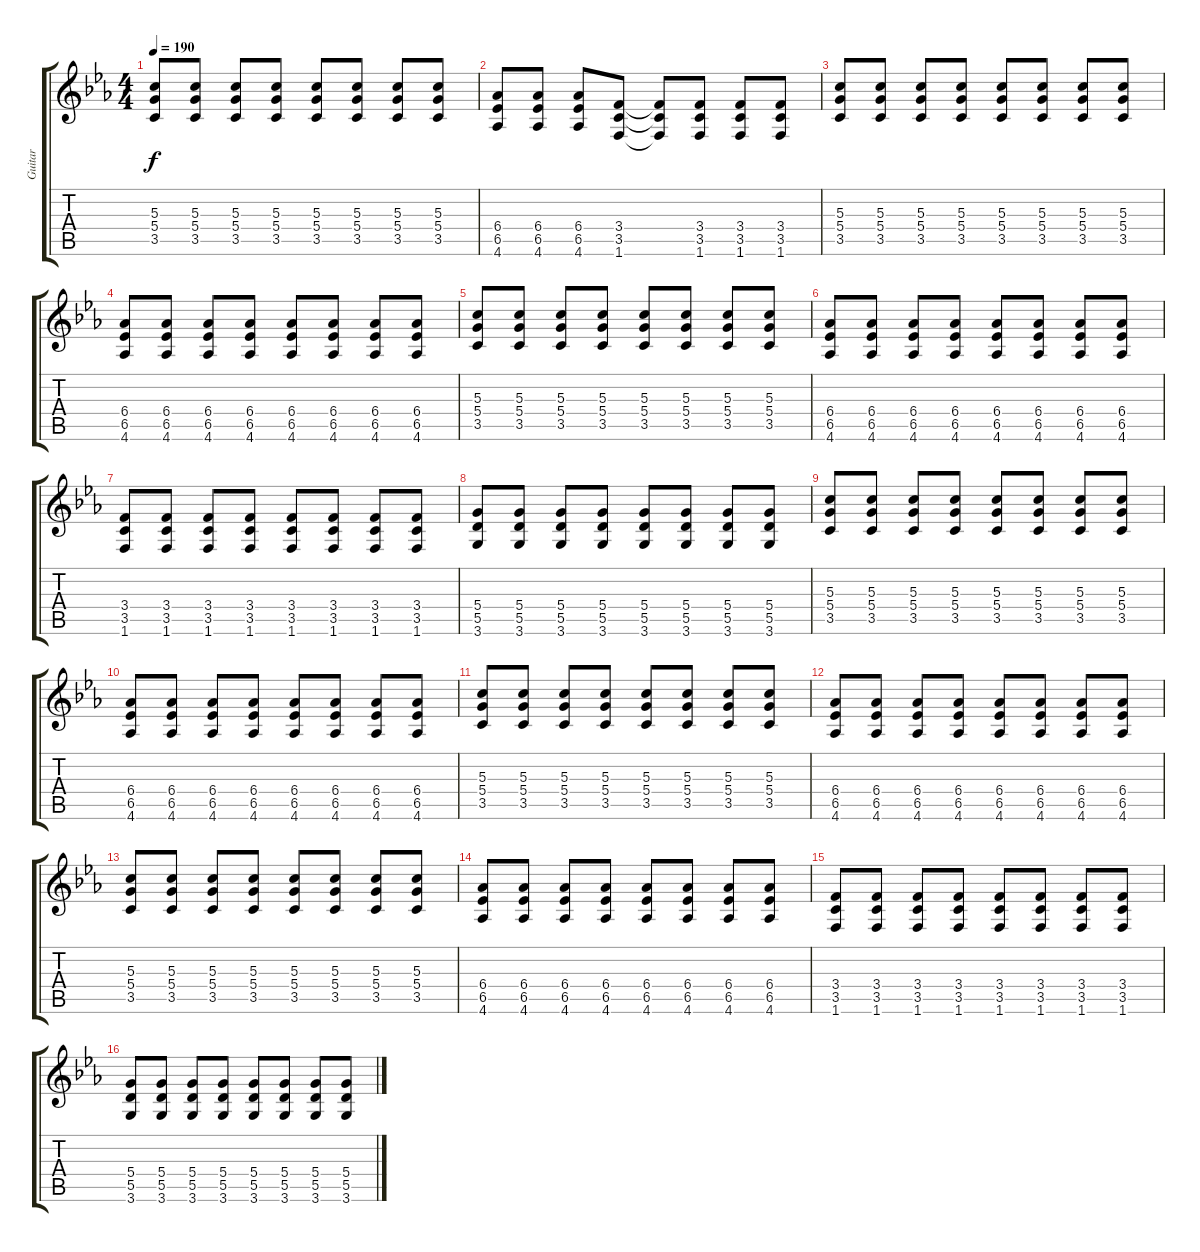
\track ("Guitar" "Guitar") {instrument distortionguitar}
\staff {score tabs}
\tuning (E4 B3 G3 D3 A2 E2) {hide}
\ts (4 4)
\tempo 190
\clef g2
\ks eb
(5.3 5.4 3.5).8{dy f} (5.3 5.4 3.5).8 (5.3 5.4 3.5).8 (5.3 5.4 3.5).8 (5.3 5.4 3.5).8 (5.3 5.4 3.5).8 (5.3 5.4 3.5).8 (5.3 5.4 3.5).8 |
(6.4 6.5 4.6).8 (6.4 6.5 4.6).8 (6.4 6.5 4.6).8 (3.4 3.5 1.6).8 (3.4{t} 3.5{t} 1.6{t}).8 (3.4 3.5 1.6).8 (3.4 3.5 1.6).8 (3.4 3.5 1.6).8 |
(5.3 5.4 3.5).8 (5.3 5.4 3.5).8 (5.3 5.4 3.5).8 (5.3 5.4 3.5).8 (5.3 5.4 3.5).8 (5.3 5.4 3.5).8 (5.3 5.4 3.5).8 (5.3 5.4 3.5).8 |
(6.4 6.5 4.6).8 (6.4 6.5 4.6).8 (6.4 6.5 4.6).8 (6.4 6.5 4.6).8 (6.4 6.5 4.6).8 (6.4 6.5 4.6).8 (6.4 6.5 4.6).8 (6.4 6.5 4.6).8 |
(5.3 5.4 3.5).8 (5.3 5.4 3.5).8 (5.3 5.4 3.5).8 (5.3 5.4 3.5).8 (5.3 5.4 3.5).8 (5.3 5.4 3.5).8 (5.3 5.4 3.5).8 (5.3 5.4 3.5).8 |
(6.4 6.5 4.6).8 (6.4 6.5 4.6).8 (6.4 6.5 4.6).8 (6.4 6.5 4.6).8 (6.4 6.5 4.6).8 (6.4 6.5 4.6).8 (6.4 6.5 4.6).8 (6.4 6.5 4.6).8 |
(3.4 3.5 1.6).8 (3.4 3.5 1.6).8 (3.4 3.5 1.6).8 (3.4 3.5 1.6).8 (3.4 3.5 1.6).8 (3.4 3.5 1.6).8 (3.4 3.5 1.6).8 (3.4 3.5 1.6).8 |
(5.4 5.5 3.6).8 (5.4 5.5 3.6).8 (5.4 5.5 3.6).8 (5.4 5.5 3.6).8 (5.4 5.5 3.6).8 (5.4 5.5 3.6).8 (5.4 5.5 3.6).8 (5.4 5.5 3.6).8 |
(5.3 5.4 3.5).8 (5.3 5.4 3.5).8 (5.3 5.4 3.5).8 (5.3 5.4 3.5).8 (5.3 5.4 3.5).8 (5.3 5.4 3.5).8 (5.3 5.4 3.5).8 (5.3 5.4 3.5).8 |
(6.4 6.5 4.6).8 (6.4 6.5 4.6).8 (6.4 6.5 4.6).8 (6.4 6.5 4.6).8 (6.4 6.5 4.6).8 (6.4 6.5 4.6).8 (6.4 6.5 4.6).8 (6.4 6.5 4.6).8 |
(5.3 5.4 3.5).8 (5.3 5.4 3.5).8 (5.3 5.4 3.5).8 (5.3 5.4 3.5).8 (5.3 5.4 3.5).8 (5.3 5.4 3.5).8 (5.3 5.4 3.5).8 (5.3 5.4 3.5).8 |
(6.4 6.5 4.6).8 (6.4 6.5 4.6).8 (6.4 6.5 4.6).8 (6.4 6.5 4.6).8 (6.4 6.5 4.6).8 (6.4 6.5 4.6).8 (6.4 6.5 4.6).8 (6.4 6.5 4.6).8 |
(5.3 5.4 3.5).8 (5.3 5.4 3.5).8 (5.3 5.4 3.5).8 (5.3 5.4 3.5).8 (5.3 5.4 3.5).8 (5.3 5.4 3.5).8 (5.3 5.4 3.5).8 (5.3 5.4 3.5).8 |
(6.4 6.5 4.6).8 (6.4 6.5 4.6).8 (6.4 6.5 4.6).8 (6.4 6.5 4.6).8 (6.4 6.5 4.6).8 (6.4 6.5 4.6).8 (6.4 6.5 4.6).8 (6.4 6.5 4.6).8 |
(3.4 3.5 1.6).8 (3.4 3.5 1.6).8 (3.4 3.5 1.6).8 (3.4 3.5 1.6).8 (3.4 3.5 1.6).8 (3.4 3.5 1.6).8 (3.4 3.5 1.6).8 (3.4 3.5 1.6).8 |
(5.4 5.5 3.6).8 (5.4 5.5 3.6).8 (5.4 5.5 3.6).8 (5.4 5.5 3.6).8 (5.4 5.5 3.6).8 (5.4 5.5 3.6).8 (5.4 5.5 3.6).8 (5.4 5.5 3.6).8
